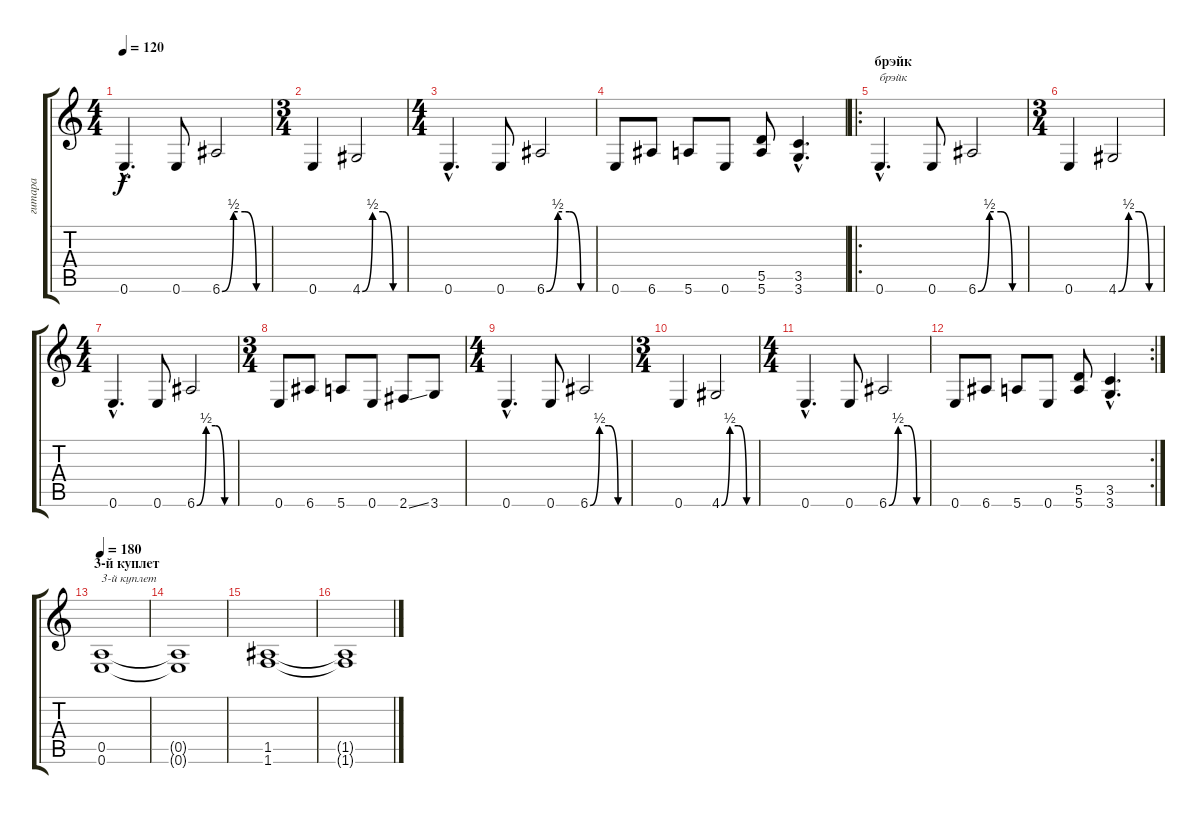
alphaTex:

\track ("гитара" "гитара") {instrument overdrivenguitar}
\staff {score tabs}
\tuning (E4 B3 G3 D3 A2 E2) {hide}
\ts (4 4)
\tempo 120
\clef g2
\ks c
0.6{hac}.4{d dy f} 0.6.8 6.6{be (custom 0 0 15 2 30 2 45 0 60 0)}.2 |
\ts (3 4)
0.6.4 4.6{be (custom 0 0 15 2 30 2 45 0 60 0)}.2 |
\ts (4 4)
0.6{hac}.4{d} 0.6.8 6.6{be (custom 0 0 15 2 30 2 45 0 60 0)}.2 |
0.6.8 6.6.8 5.6.8 0.6.8 (5.5 5.6).8 (3.5{hac} 3.6{hac}).4{d} |
\ro
\section ("" "брэйк")
0.6{hac}.4{d txt "брэйк"} 0.6.8 6.6{be (custom 0 0 15 2 30 2 45 0 60 0)}.2 |
\ts (3 4)
0.6.4 4.6{be (custom 0 0 15 2 30 2 45 0 60 0)}.2 |
\ts (4 4)
0.6{hac}.4{d} 0.6.8 6.6{be (custom 0 0 15 2 30 2 45 0 60 0)}.2 |
\ts (3 4)
0.6.8 6.6.8 5.6.8 0.6.8 2.6{ss}.8 3.6.8 |
\ts (4 4)
0.6{hac}.4{d} 0.6.8 6.6{be (custom 0 0 15 2 30 2 45 0 60 0)}.2 |
\ts (3 4)
0.6.4 4.6{be (custom 0 0 15 2 30 2 45 0 60 0)}.2 |
\ts (4 4)
0.6{hac}.4{d} 0.6.8 6.6{be (custom 0 0 15 2 30 2 45 0 60 0)}.2 |
\rc 2
0.6.8 6.6.8 5.6.8 0.6.8 (5.5 5.6).8 (3.5{hac} 3.6{hac}).4{d} |
\section ("" "3-й куплет")
\tempo 180
(0.5 0.6).1{txt "3-й куплет"} |
(0.5{t} 0.6{t}).1 |
(1.5 1.6).1 |
(1.5{t} 1.6{t}).1
